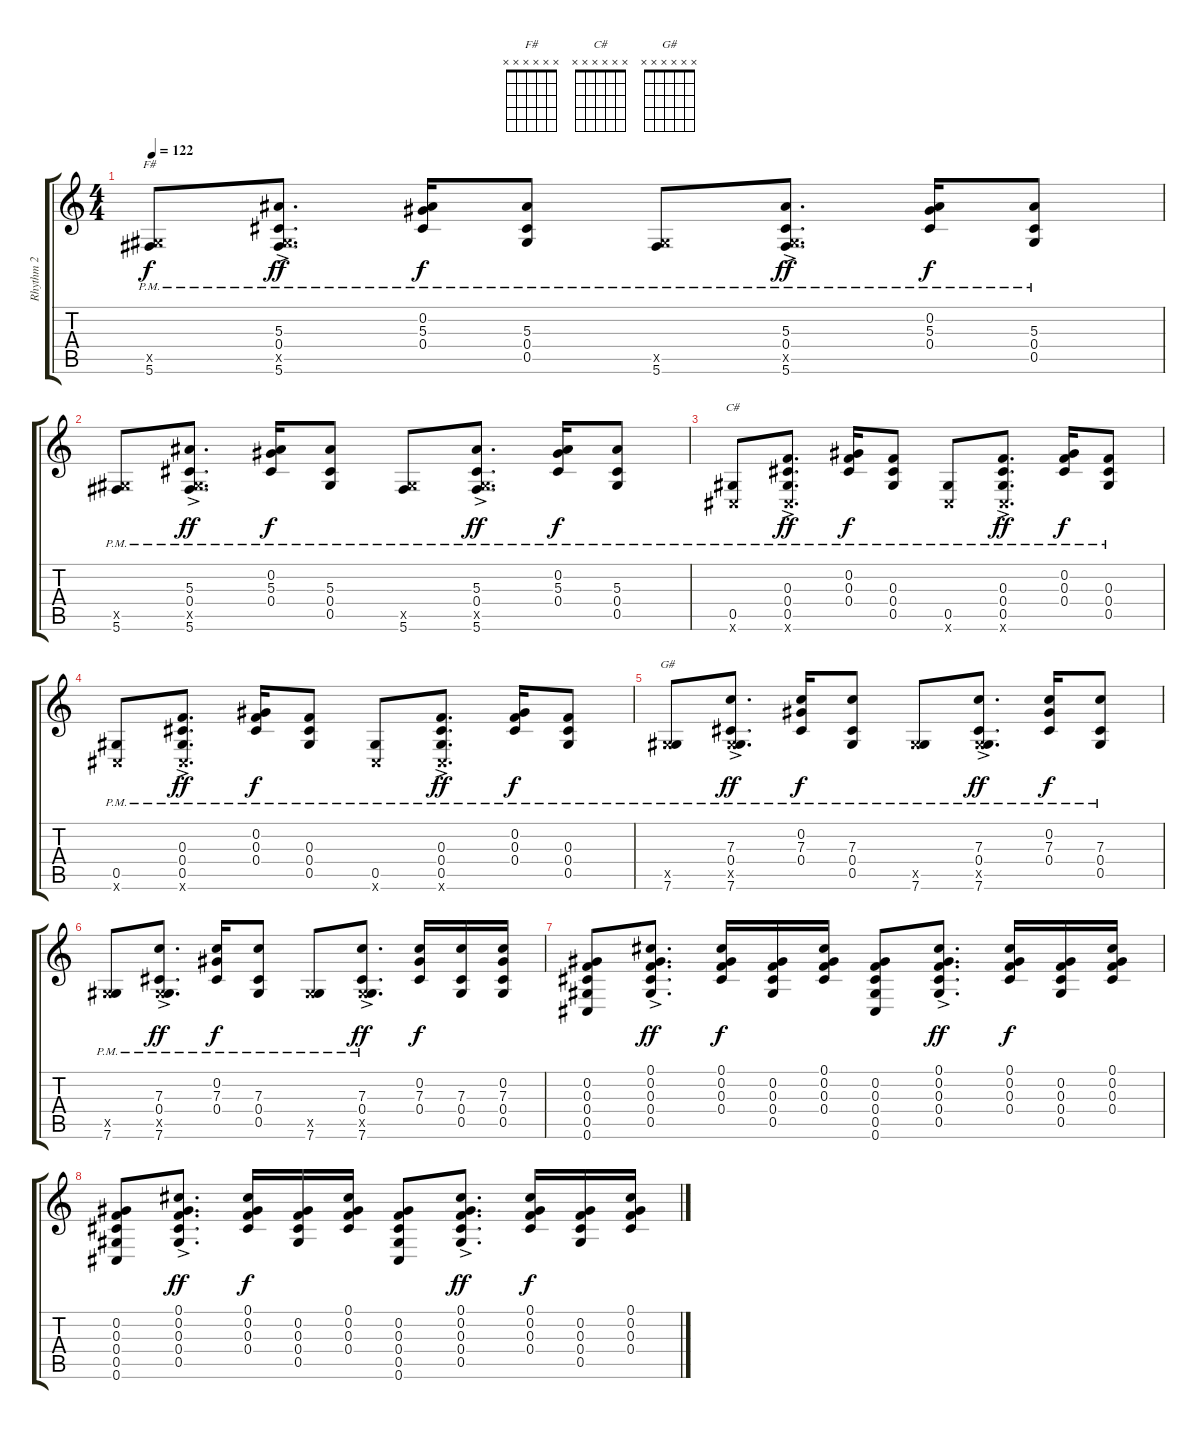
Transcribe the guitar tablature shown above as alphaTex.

\track ("Rhythm 2" "Rhythm 2") {instrument acousticguitarsteel}
\staff {score tabs}
\tuning (Db4 Ab3 F3 Db3 Ab2 Db2) {hide}
\chord ("F#" x x x x x x)
\chord ("C#" x x x x x x)
\chord ("G#" x x x x x x)
\ts (4 4)
\tempo 122
\clef g2
\ks c
(0.5{pm x} 5.6{pm}).8{ch "F#" dy f} (5.3{ac pm} 0.4{pm} 0.5{pm x} 5.6{pm}).8{d dy ff} (0.2{pm} 5.3{pm} 0.4{pm}).16{dy f} (5.3{pm} 0.4{pm} 0.5{pm}).8 (0.5{pm x} 5.6{pm}).8 (5.3{pm} 0.4{ac pm} 0.5{pm x} 5.6{pm}).8{d dy ff} (0.2{pm} 5.3{pm} 0.4{pm}).16{dy f} (5.3{pm} 0.4{pm} 0.5{pm}).8 |
(0.5{pm x} 5.6{pm}).8 (5.3{ac pm} 0.4{pm} 0.5{pm x} 5.6{pm}).8{d dy ff} (0.2{pm} 5.3{pm} 0.4{pm}).16{dy f} (5.3{pm} 0.4{pm} 0.5{pm}).8 (0.5{pm x} 5.6{pm}).8 (5.3{pm} 0.4{ac pm} 0.5{pm x} 5.6{pm}).8{d dy ff} (0.2{pm} 5.3{pm} 0.4{pm}).16{dy f} (5.3{pm} 0.4{pm} 0.5{pm}).8 |
(0.5{pm} 0.6{pm x}).8{ch "C#"} (0.3{ac pm} 0.4{pm} 0.5{pm} 0.6{pm x}).8{d dy ff} (0.2{pm} 0.3{pm} 0.4{pm}).16{dy f} (0.3{pm} 0.4{pm} 0.5{pm}).8 (0.5{pm} 0.6{pm x}).8 (0.3{pm} 0.4{ac pm} 0.5{pm} 0.6{pm x}).8{d dy ff} (0.2{pm} 0.3{pm} 0.4{pm}).16{dy f} (0.3{pm} 0.4{pm} 0.5{pm}).8 |
(0.5{pm} 0.6{pm x}).8 (0.3{ac pm} 0.4{pm} 0.5{pm} 0.6{pm x}).8{d dy ff} (0.2{pm} 0.3{pm} 0.4{pm}).16{dy f} (0.3{pm} 0.4{pm} 0.5{pm}).8 (0.5{pm} 0.6{pm x}).8 (0.3{ac pm} 0.4{pm} 0.5{pm} 0.6{pm x}).8{d dy ff} (0.2{pm} 0.3{pm} 0.4{pm}).16{dy f} (0.3{pm} 0.4{pm} 0.5{pm}).8 |
(0.5{pm x} 7.6{pm}).8{ch "G#"} (7.3{ac pm} 0.4{pm} 0.5{pm x} 7.6{pm}).8{d dy ff} (0.2{pm} 7.3{pm} 0.4{pm}).16{dy f} (7.3{pm} 0.4{pm} 0.5{pm}).8 (0.5{pm x} 7.6{pm}).8 (7.3{pm} 0.4{ac pm} 0.5{pm x} 7.6{pm}).8{d dy ff} (0.2{pm} 7.3{pm} 0.4{pm}).16{dy f} (7.3{pm} 0.4{pm} 0.5{pm}).8 |
(0.5{pm x} 7.6{pm}).8 (7.3{ac pm} 0.4{pm} 0.5{pm x} 7.6{pm}).8{d dy ff} (0.2{pm} 7.3{pm} 0.4{pm}).16{dy f} (7.3{pm} 0.4{pm} 0.5{pm}).8 (0.5{pm x} 7.6{pm}).8 (7.3{pm} 0.4{ac pm} 0.5{pm x} 7.6{pm}).8{d dy ff} (0.2 7.3 0.4).16{dy f} (7.3 0.4 0.5).16 (0.2 7.3 0.4 0.5).16 |
(0.2 0.3 0.4 0.5 0.6).8 (0.1 0.2 0.3{ac} 0.4 0.5).8{d dy ff} (0.1 0.2 0.3 0.4).16{dy f} (0.2 0.3 0.4 0.5).16 (0.1 0.2 0.3 0.4).16 (0.2 0.3 0.4 0.5 0.6).8 (0.1 0.2 0.3{ac} 0.4 0.5).8{d dy ff} (0.1 0.2 0.3 0.4).16{dy f} (0.2 0.3 0.4 0.5).16 (0.1 0.2 0.3 0.4).16 |
(0.2 0.3 0.4 0.5 0.6).8 (0.1 0.2 0.3{ac} 0.4 0.5).8{d dy ff} (0.1 0.2 0.3 0.4).16{dy f} (0.2 0.3 0.4 0.5).16 (0.1 0.2 0.3 0.4).16 (0.2 0.3 0.4 0.5 0.6).8 (0.1 0.2 0.3{ac} 0.4 0.5).8{d dy ff} (0.1 0.2 0.3 0.4).16{dy f} (0.2 0.3 0.4 0.5).16 (0.1 0.2 0.3 0.4).16
